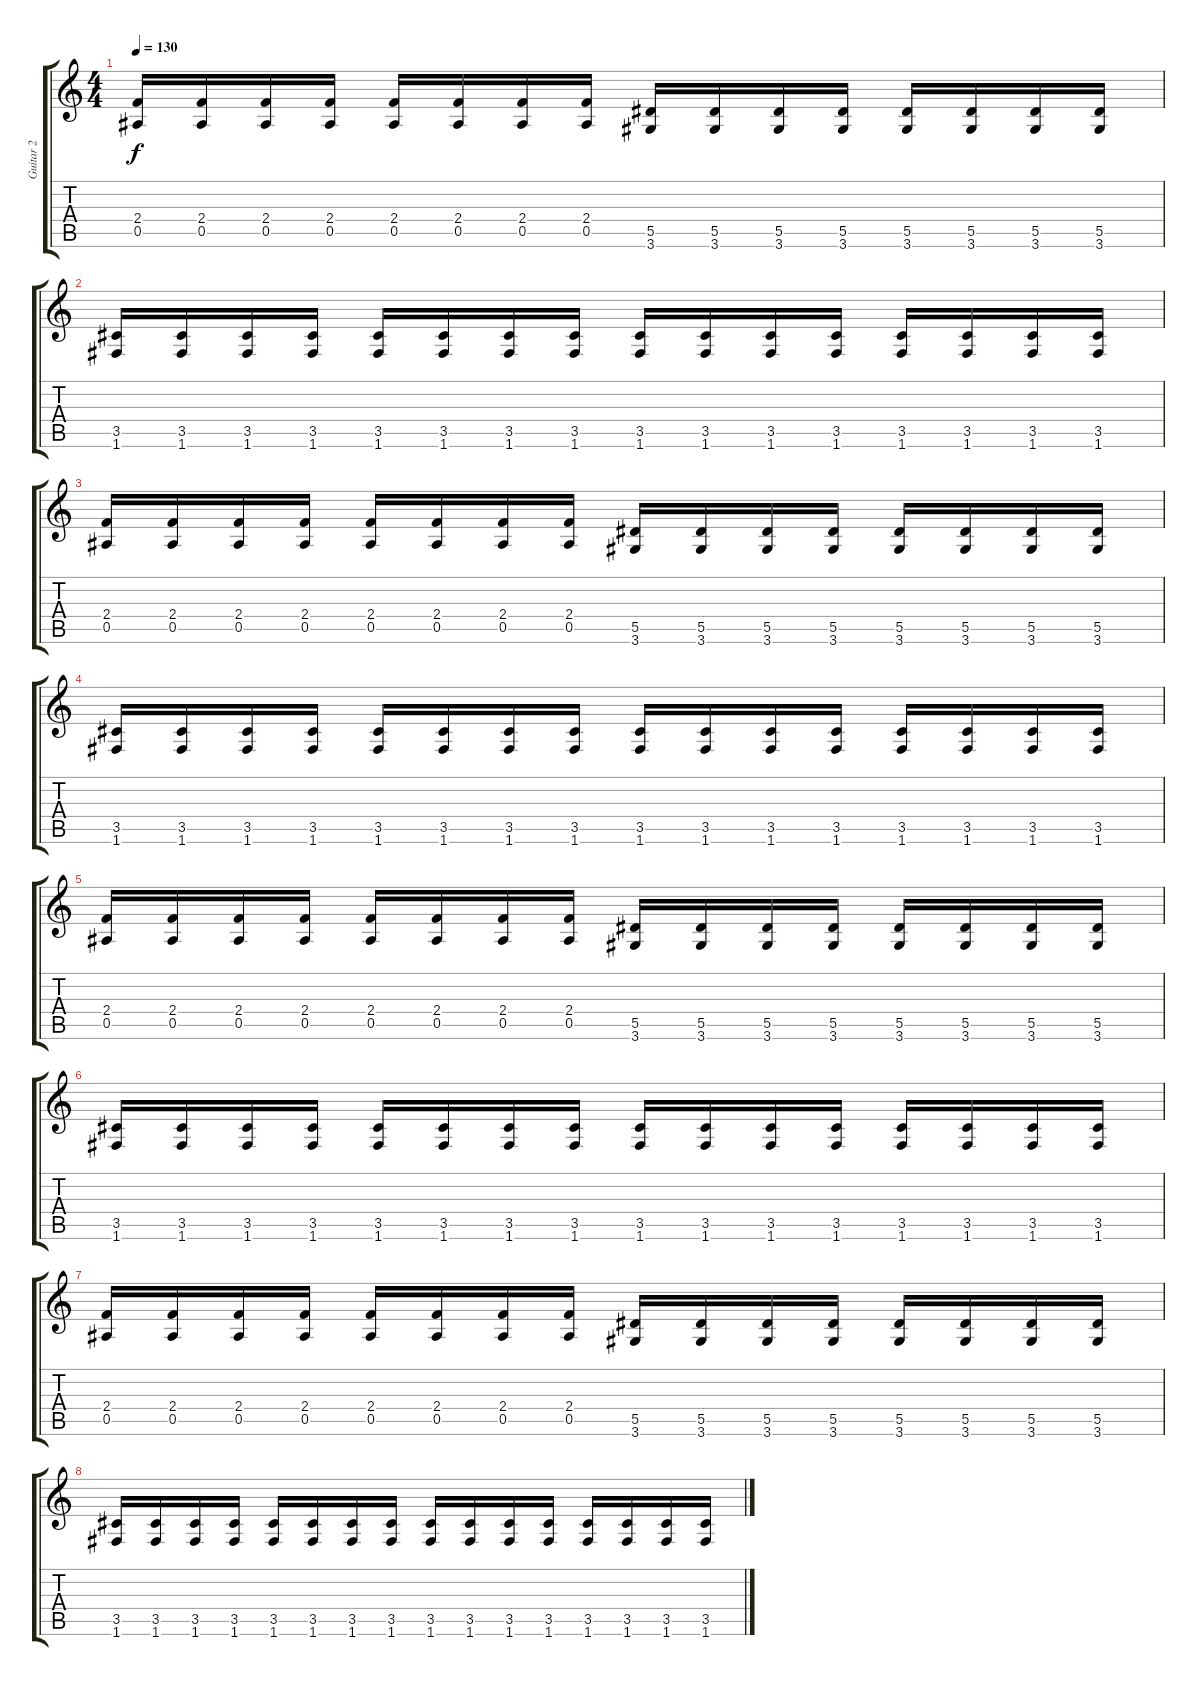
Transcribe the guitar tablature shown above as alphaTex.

\track ("Guitar 2" "Guitar 2") {instrument distortionguitar}
\staff {score tabs}
\tuning (F4 C4 Ab3 Eb3 Bb2 F2) {hide}
\ts (4 4)
\tempo 130
\clef g2
\ks c
(2.4 0.5).16{dy f} (2.4 0.5).16 (2.4 0.5).16 (2.4 0.5).16 (2.4 0.5).16 (2.4 0.5).16 (2.4 0.5).16 (2.4 0.5).16 (5.5 3.6).16 (5.5 3.6).16 (5.5 3.6).16 (5.5 3.6).16 (5.5 3.6).16 (5.5 3.6).16 (5.5 3.6).16 (5.5 3.6).16 |
(3.5 1.6).16 (3.5 1.6).16 (3.5 1.6).16 (3.5 1.6).16 (3.5 1.6).16 (3.5 1.6).16 (3.5 1.6).16 (3.5 1.6).16 (3.5 1.6).16 (3.5 1.6).16 (3.5 1.6).16 (3.5 1.6).16 (3.5 1.6).16 (3.5 1.6).16 (3.5 1.6).16 (3.5 1.6).16 |
(2.4 0.5).16 (2.4 0.5).16 (2.4 0.5).16 (2.4 0.5).16 (2.4 0.5).16 (2.4 0.5).16 (2.4 0.5).16 (2.4 0.5).16 (5.5 3.6).16 (5.5 3.6).16 (5.5 3.6).16 (5.5 3.6).16 (5.5 3.6).16 (5.5 3.6).16 (5.5 3.6).16 (5.5 3.6).16 |
(3.5 1.6).16 (3.5 1.6).16 (3.5 1.6).16 (3.5 1.6).16 (3.5 1.6).16 (3.5 1.6).16 (3.5 1.6).16 (3.5 1.6).16 (3.5 1.6).16 (3.5 1.6).16 (3.5 1.6).16 (3.5 1.6).16 (3.5 1.6).16 (3.5 1.6).16 (3.5 1.6).16 (3.5 1.6).16 |
(2.4 0.5).16 (2.4 0.5).16 (2.4 0.5).16 (2.4 0.5).16 (2.4 0.5).16 (2.4 0.5).16 (2.4 0.5).16 (2.4 0.5).16 (5.5 3.6).16 (5.5 3.6).16 (5.5 3.6).16 (5.5 3.6).16 (5.5 3.6).16 (5.5 3.6).16 (5.5 3.6).16 (5.5 3.6).16 |
(3.5 1.6).16 (3.5 1.6).16 (3.5 1.6).16 (3.5 1.6).16 (3.5 1.6).16 (3.5 1.6).16 (3.5 1.6).16 (3.5 1.6).16 (3.5 1.6).16 (3.5 1.6).16 (3.5 1.6).16 (3.5 1.6).16 (3.5 1.6).16 (3.5 1.6).16 (3.5 1.6).16 (3.5 1.6).16 |
(2.4 0.5).16 (2.4 0.5).16 (2.4 0.5).16 (2.4 0.5).16 (2.4 0.5).16 (2.4 0.5).16 (2.4 0.5).16 (2.4 0.5).16 (5.5 3.6).16 (5.5 3.6).16 (5.5 3.6).16 (5.5 3.6).16 (5.5 3.6).16 (5.5 3.6).16 (5.5 3.6).16 (5.5 3.6).16 |
(3.5 1.6).16 (3.5 1.6).16 (3.5 1.6).16 (3.5 1.6).16 (3.5 1.6).16 (3.5 1.6).16 (3.5 1.6).16 (3.5 1.6).16 (3.5 1.6).16 (3.5 1.6).16 (3.5 1.6).16 (3.5 1.6).16 (3.5 1.6).16 (3.5 1.6).16 (3.5 1.6).16 (3.5 1.6).16
